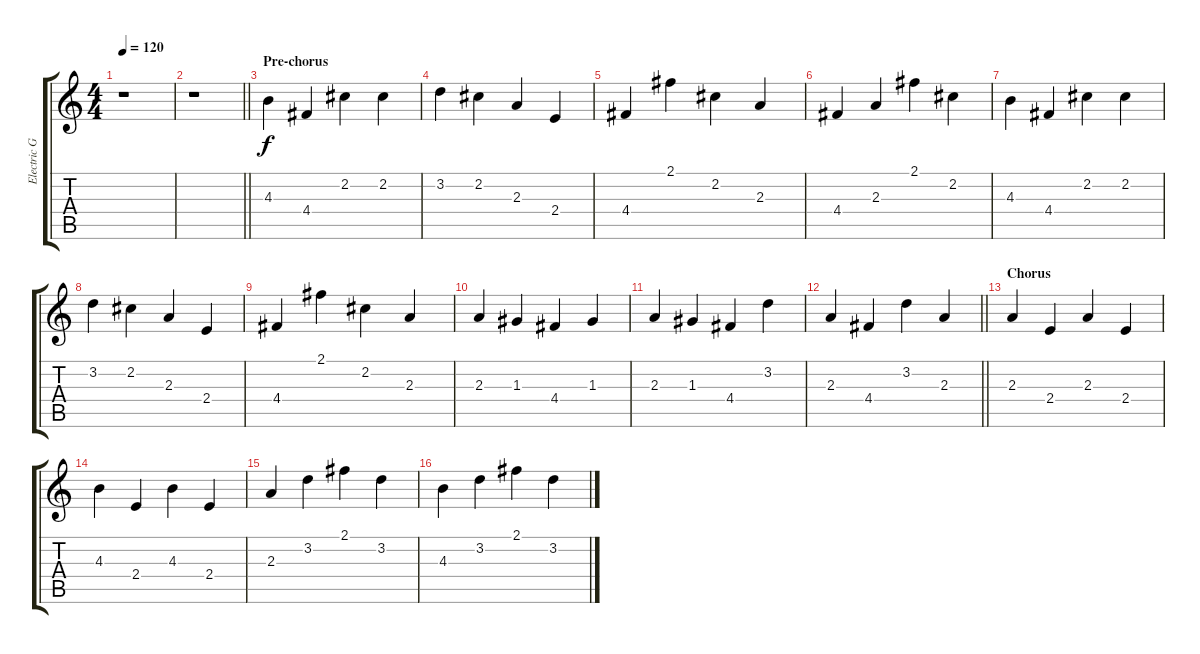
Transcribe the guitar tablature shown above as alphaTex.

\track ("Electric Gtr 1" "Electric G") {instrument electricguitarclean}
\staff {score tabs}
\tuning (E4 B3 G3 D3 A2 E2) {hide}
\ts (4 4)
\tempo 120
\clef g2
\ks c
r.1{dy f} |
\barLineRight lightlight
r.1 |
\section ("" "Pre-chorus")
4.3.4 4.4.4 2.2.4 2.2.4 |
3.2.4 2.2.4 2.3.4 2.4.4 |
4.4.4 2.1.4 2.2.4 2.3.4 |
4.4.4 2.3.4 2.1.4 2.2.4 |
4.3.4 4.4.4 2.2.4 2.2.4 |
3.2.4 2.2.4 2.3.4 2.4.4 |
4.4.4 2.1.4 2.2.4 2.3.4 |
2.3.4 1.3.4 4.4.4 1.3.4 |
2.3.4 1.3.4 4.4.4 3.2.4 |
\barLineRight lightlight
2.3.4 4.4.4 3.2.4 2.3.4 |
\section ("" "Chorus")
2.3.4 2.4.4 2.3.4 2.4.4 |
4.3.4 2.4.4 4.3.4 2.4.4 |
2.3.4 3.2.4 2.1.4 3.2.4 |
4.3.4 3.2.4 2.1.4 3.2.4
